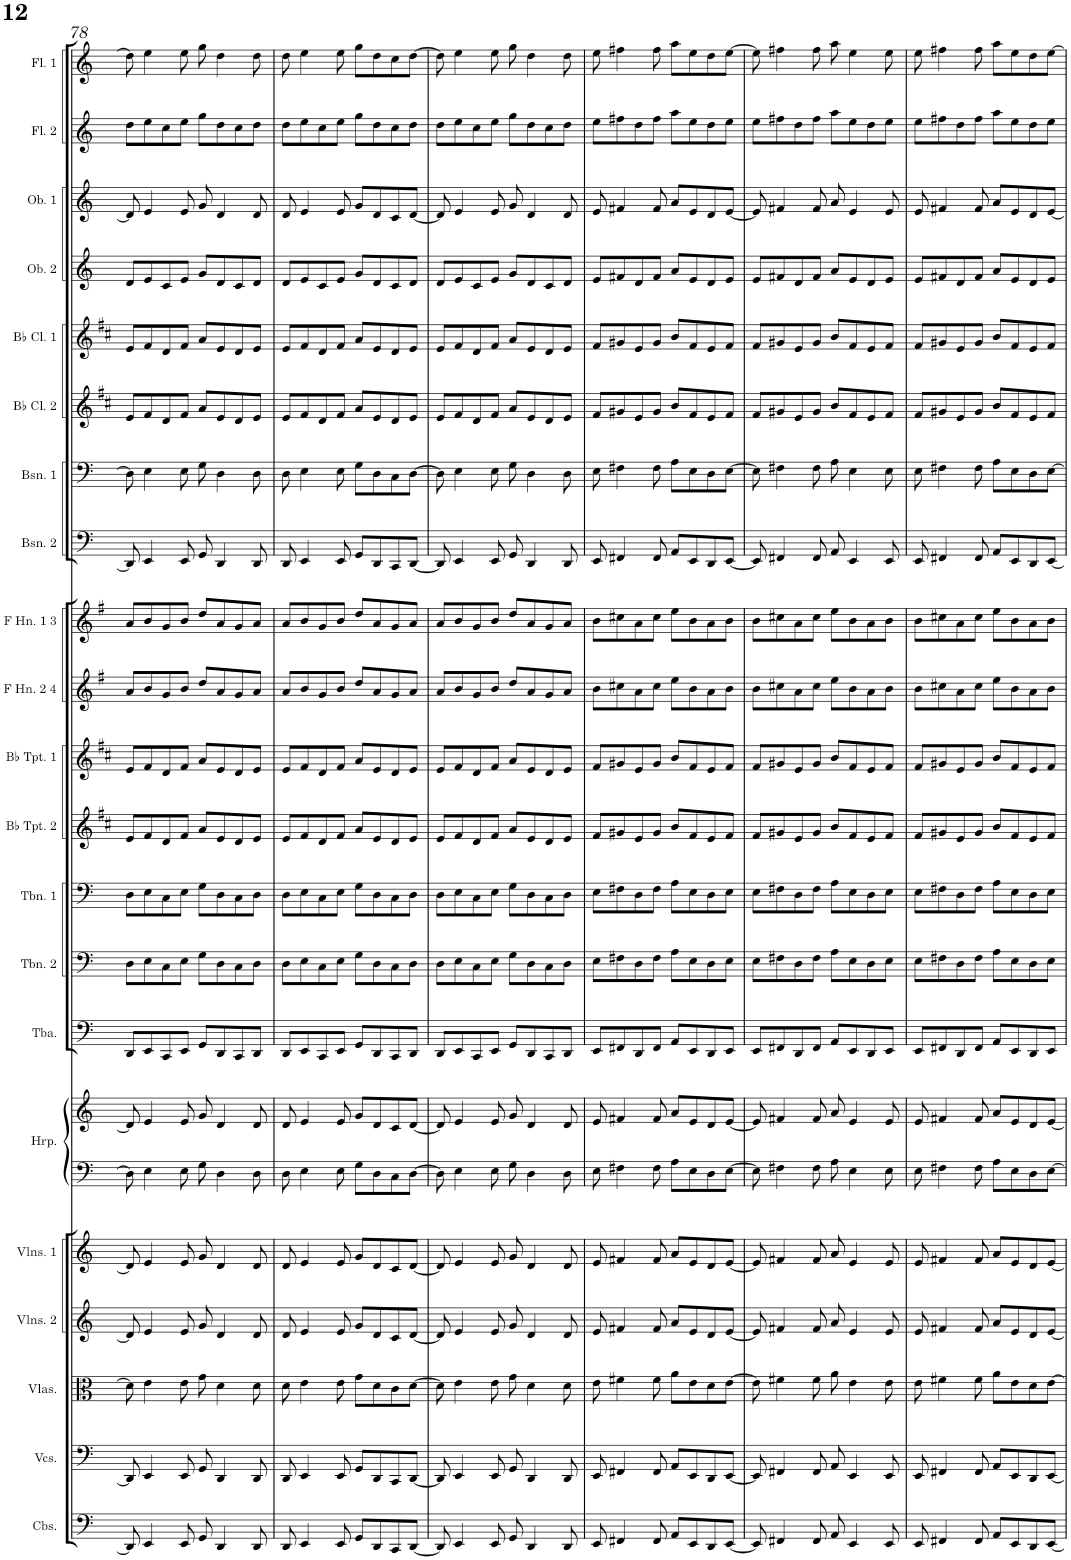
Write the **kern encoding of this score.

**kern	**kern	**kern	**kern	**kern	**kern	**kern	**kern	**kern	**kern	**kern	**kern	**kern	**kern	**kern	**kern	**kern	**kern	**kern	**kern	**kern	**kern
*part21	*part20	*part19	*part18	*part17	*part16	*part16	*part15	*part14	*part13	*part12	*part11	*part10	*part9	*part8	*part7	*part6	*part5	*part4	*part3	*part2	*part1
*staff22	*staff21	*staff20	*staff19	*staff18	*staff17	*staff16	*staff15	*staff14	*staff13	*staff12	*staff11	*staff10	*staff9	*staff8	*staff7	*staff6	*staff5	*staff4	*staff3	*staff2	*staff1
*I"Contrabasses	*I"Violoncellos	*I"Violas	*I"Violins 2	*I"Violins 1	*I"Harp	*	*I"Tuba	*I"Trombone 2	*I"Trombone 1	*I"Bb Trumpet 2	*I"Bb Trumpet 1	*I"F Horn 2 &amp; 4	*I"F Horn 1 &amp; 3	*I"Bassoon 2	*I"Bassoon 1	*I"Bb Clarinet 2	*I"Bb Clarinet 1	*I"Oboe 2	*I"Oboe 1	*I"Flute 2	*I"Flute 1
*I'Cbs.	*I'Vcs.	*I'Vlas.	*I'Vlns. 2	*I'Vlns. 1	*I'Hrp.	*	*I'Tba.	*I'Tbn. 2	*I'Tbn. 1	*I'Bb Tpt. 2	*I'Bb Tpt. 1	*I'F Hn. 2 4	*I'F Hn. 1 3	*I'Bsn. 2	*I'Bsn. 1	*I'Bb Cl. 2	*I'Bb Cl. 1	*I'Ob. 2	*I'Ob. 1	*I'Fl. 2	*I'Fl. 1
!!LO:PB:g=z
*clefF4	*clefF4	*clefC3	*clefG2	*clefG2	*clefF4	*clefG2	*clefF4	*clefF4	*clefF4	*clefG2	*clefG2	*clefG2	*clefG2	*clefF4	*clefF4	*clefG2	*clefG2	*clefG2	*clefG2	*clefG2	*clefG2
*Trd7c12	*	*	*	*	*	*	*	*	*	*Trd1c2	*Trd1c2	*Trd4c7	*Trd4c7	*	*	*Trd1c2	*Trd1c2	*	*	*	*
*k[]	*k[]	*k[]	*k[]	*k[]	*k[]	*k[]	*k[]	*k[]	*k[]	*k[f#c#]	*k[f#c#]	*k[f#]	*k[f#]	*k[]	*k[]	*k[f#c#]	*k[f#c#]	*k[]	*k[]	*k[]	*k[]
*M4/4	*M4/4	*M4/4	*M4/4	*M4/4	*M4/4	*M4/4	*M4/4	*M4/4	*M4/4	*M4/4	*M4/4	*M4/4	*M4/4	*M4/4	*M4/4	*M4/4	*M4/4	*M4/4	*M4/4	*M4/4	*M4/4
=78	=78	=78	=78	=78	=78	=78	=78	=78	=78	=78	=78	=78	=78	=78	=78	=78	=78	=78	=78	=78	=78
8DD/]	8DD/]	8d\]	8d/]	8d/]	8D\]	8d/]	8DD/L	8D\L	8D\L	8e/L	8e/L	8a/L	8a/L	8DD/]	8D\]	8e/L	8e/L	8d/L	8d/]	8dd\L	8dd\]
4EE/	4EE/	4e\	4e/	4e/	4E\	4e/	8EE/	8E\	8E\	8f#/	8f#/	8b/	8b/	4EE/	4E\	8f#/	8f#/	8e/	4e/	8ee\	4ee\
.	.	.	.	.	.	.	8CC/	8C\	8C\	8d/	8d/	8g/	8g/	.	.	8d/	8d/	8c/	.	8cc\	.
8EE/	8EE/	8e\	8e/	8e/	8E\	8e/	8EE/J	8E\J	8E\J	8f#/J	8f#/J	8b/J	8b/J	8EE/	8E\	8f#/J	8f#/J	8e/J	8e/	8ee\J	8ee\
8GG/	8GG/	8g\	8g/	8g/	8G\	8g/	8GG/L	8G\L	8G\L	8a/L	8a/L	8dd/L	8dd/L	8GG/	8G\	8a/L	8a/L	8g/L	8g/	8gg\L	8gg\
4DD/	4DD/	4d\	4d/	4d/	4D\	4d/	8DD/	8D\	8D\	8e/	8e/	8a/	8a/	4DD/	4D\	8e/	8e/	8d/	4d/	8dd\	4dd\
.	.	.	.	.	.	.	8CC/	8C\	8C\	8d/	8d/	8g/	8g/	.	.	8d/	8d/	8c/	.	8cc\	.
8DD/	8DD/	8d\	8d/	8d/	8D\	8d/	8DD/J	8D\J	8D\J	8e/J	8e/J	8a/J	8a/J	8DD/	8D\	8e/J	8e/J	8d/J	8d/	8dd\J	8dd\
=79	=79	=79	=79	=79	=79	=79	=79	=79	=79	=79	=79	=79	=79	=79	=79	=79	=79	=79	=79	=79	=79
8DD/	8DD/	8d\	8d/	8d/	8D\	8d/	8DD/L	8D\L	8D\L	8e/L	8e/L	8a/L	8a/L	8DD/	8D\	8e/L	8e/L	8d/L	8d/	8dd\L	8dd\
4EE/	4EE/	4e\	4e/	4e/	4E\	4e/	8EE/	8E\	8E\	8f#/	8f#/	8b/	8b/	4EE/	4E\	8f#/	8f#/	8e/	4e/	8ee\	4ee\
.	.	.	.	.	.	.	8CC/	8C\	8C\	8d/	8d/	8g/	8g/	.	.	8d/	8d/	8c/	.	8cc\	.
8EE/	8EE/	8e\	8e/	8e/	8E\	8e/	8EE/J	8E\J	8E\J	8f#/J	8f#/J	8b/J	8b/J	8EE/	8E\	8f#/J	8f#/J	8e/J	8e/	8ee\J	8ee\
8GG/L	8GG/L	8g\L	8g/L	8g/L	8G\L	8g/L	8GG/L	8G\L	8G\L	8a/L	8a/L	8dd/L	8dd/L	8GG/L	8G\L	8a/L	8a/L	8g/L	8g/L	8gg\L	8gg\L
8DD/	8DD/	8d\	8d/	8d/	8D\	8d/	8DD/	8D\	8D\	8e/	8e/	8a/	8a/	8DD/	8D\	8e/	8e/	8d/	8d/	8dd\	8dd\
8CC/	8CC/	8c\	8c/	8c/	8C\	8c/	8CC/	8C\	8C\	8d/	8d/	8g/	8g/	8CC/	8C\	8d/	8d/	8c/	8c/	8cc\	8cc\
[8DD/J	[8DD/J	[8d\J	[8d/J	[8d/J	[8D\J	[8d/J	8DD/J	8D\J	8D\J	8e/J	8e/J	8a/J	8a/J	[8DD/J	[8D\J	8e/J	8e/J	8d/J	[8d/J	8dd\J	[8dd\J
=80	=80	=80	=80	=80	=80	=80	=80	=80	=80	=80	=80	=80	=80	=80	=80	=80	=80	=80	=80	=80	=80
8DD/]	8DD/]	8d\]	8d/]	8d/]	8D\]	8d/]	8DD/L	8D\L	8D\L	8e/L	8e/L	8a/L	8a/L	8DD/]	8D\]	8e/L	8e/L	8d/L	8d/]	8dd\L	8dd\]
4EE/	4EE/	4e\	4e/	4e/	4E\	4e/	8EE/	8E\	8E\	8f#/	8f#/	8b/	8b/	4EE/	4E\	8f#/	8f#/	8e/	4e/	8ee\	4ee\
.	.	.	.	.	.	.	8CC/	8C\	8C\	8d/	8d/	8g/	8g/	.	.	8d/	8d/	8c/	.	8cc\	.
8EE/	8EE/	8e\	8e/	8e/	8E\	8e/	8EE/J	8E\J	8E\J	8f#/J	8f#/J	8b/J	8b/J	8EE/	8E\	8f#/J	8f#/J	8e/J	8e/	8ee\J	8ee\
8GG/	8GG/	8g\	8g/	8g/	8G\	8g/	8GG/L	8G\L	8G\L	8a/L	8a/L	8dd/L	8dd/L	8GG/	8G\	8a/L	8a/L	8g/L	8g/	8gg\L	8gg\
4DD/	4DD/	4d\	4d/	4d/	4D\	4d/	8DD/	8D\	8D\	8e/	8e/	8a/	8a/	4DD/	4D\	8e/	8e/	8d/	4d/	8dd\	4dd\
.	.	.	.	.	.	.	8CC/	8C\	8C\	8d/	8d/	8g/	8g/	.	.	8d/	8d/	8c/	.	8cc\	.
8DD/	8DD/	8d\	8d/	8d/	8D\	8d/	8DD/J	8D\J	8D\J	8e/J	8e/J	8a/J	8a/J	8DD/	8D\	8e/J	8e/J	8d/J	8d/	8dd\J	8dd\
=81	=81	=81	=81	=81	=81	=81	=81	=81	=81	=81	=81	=81	=81	=81	=81	=81	=81	=81	=81	=81	=81
8EE/	8EE/	8e\	8e/	8e/	8E\	8e/	8EE/L	8E\L	8E\L	8f#/L	8f#/L	8b\L	8b\L	8EE/	8E\	8f#/L	8f#/L	8e/L	8e/	8ee\L	8ee\
4FF#X/	4FF#X/	4f#X\	4f#X/	4f#X/	4F#X\	4f#X/	8FF#X/	8F#X\	8F#X\	8g#X/	8g#X/	8cc#X\	8cc#X\	4FF#X/	4F#X\	8g#X/	8g#X/	8f#X/	4f#X/	8ff#X\	4ff#X\
.	.	.	.	.	.	.	8DD/	8D\	8D\	8e/	8e/	8a\	8a\	.	.	8e/	8e/	8d/	.	8dd\	.
8FF#/	8FF#/	8f#\	8f#/	8f#/	8F#\	8f#/	8FF#/J	8F#\J	8F#\J	8g#/J	8g#/J	8cc#\J	8cc#\J	8FF#/	8F#\	8g#/J	8g#/J	8f#/J	8f#/	8ff#\J	8ff#\
8AA/L	8AA/L	8a\L	8a/L	8a/L	8A\L	8a/L	8AA/L	8A\L	8A\L	8b/L	8b/L	8ee\L	8ee\L	8AA/L	8A\L	8b/L	8b/L	8a/L	8a/L	8aa\L	8aa\L
8EE/	8EE/	8e\	8e/	8e/	8E\	8e/	8EE/	8E\	8E\	8f#/	8f#/	8b\	8b\	8EE/	8E\	8f#/	8f#/	8e/	8e/	8ee\	8ee\
8DD/	8DD/	8d\	8d/	8d/	8D\	8d/	8DD/	8D\	8D\	8e/	8e/	8a\	8a\	8DD/	8D\	8e/	8e/	8d/	8d/	8dd\	8dd\
[8EE/J	[8EE/J	[8e\J	[8e/J	[8e/J	[8E\J	[8e/J	8EE/J	8E\J	8E\J	8f#/J	8f#/J	8b\J	8b\J	[8EE/J	[8E\J	8f#/J	8f#/J	8e/J	[8e/J	8ee\J	[8ee\J
=82	=82	=82	=82	=82	=82	=82	=82	=82	=82	=82	=82	=82	=82	=82	=82	=82	=82	=82	=82	=82	=82
8EE/]	8EE/]	8e\]	8e/]	8e/]	8E\]	8e/]	8EE/L	8E\L	8E\L	8f#/L	8f#/L	8b\L	8b\L	8EE/]	8E\]	8f#/L	8f#/L	8e/L	8e/]	8ee\L	8ee\]
4FF#X/	4FF#X/	4f#X\	4f#X/	4f#X/	4F#X\	4f#X/	8FF#X/	8F#X\	8F#X\	8g#X/	8g#X/	8cc#X\	8cc#X\	4FF#X/	4F#X\	8g#X/	8g#X/	8f#X/	4f#X/	8ff#X\	4ff#X\
.	.	.	.	.	.	.	8DD/	8D\	8D\	8e/	8e/	8a\	8a\	.	.	8e/	8e/	8d/	.	8dd\	.
8FF#/	8FF#/	8f#\	8f#/	8f#/	8F#\	8f#/	8FF#/J	8F#\J	8F#\J	8g#/J	8g#/J	8cc#\J	8cc#\J	8FF#/	8F#\	8g#/J	8g#/J	8f#/J	8f#/	8ff#\J	8ff#\
8AA/	8AA/	8a\	8a/	8a/	8A\	8a/	8AA/L	8A\L	8A\L	8b/L	8b/L	8ee\L	8ee\L	8AA/	8A\	8b/L	8b/L	8a/L	8a/	8aa\L	8aa\
4EE/	4EE/	4e\	4e/	4e/	4E\	4e/	8EE/	8E\	8E\	8f#/	8f#/	8b\	8b\	4EE/	4E\	8f#/	8f#/	8e/	4e/	8ee\	4ee\
.	.	.	.	.	.	.	8DD/	8D\	8D\	8e/	8e/	8a\	8a\	.	.	8e/	8e/	8d/	.	8dd\	.
8EE/	8EE/	8e\	8e/	8e/	8E\	8e/	8EE/J	8E\J	8E\J	8f#/J	8f#/J	8b\J	8b\J	8EE/	8E\	8f#/J	8f#/J	8e/J	8e/	8ee\J	8ee\
=83	=83	=83	=83	=83	=83	=83	=83	=83	=83	=83	=83	=83	=83	=83	=83	=83	=83	=83	=83	=83	=83
8EE/	8EE/	8e\	8e/	8e/	8E\	8e/	8EE/L	8E\L	8E\L	8f#/L	8f#/L	8b\L	8b\L	8EE/	8E\	8f#/L	8f#/L	8e/L	8e/	8ee\L	8ee\
4FF#X/	4FF#X/	4f#X\	4f#X/	4f#X/	4F#X\	4f#X/	8FF#X/	8F#X\	8F#X\	8g#X/	8g#X/	8cc#X\	8cc#X\	4FF#X/	4F#X\	8g#X/	8g#X/	8f#X/	4f#X/	8ff#X\	4ff#X\
.	.	.	.	.	.	.	8DD/	8D\	8D\	8e/	8e/	8a\	8a\	.	.	8e/	8e/	8d/	.	8dd\	.
8FF#/	8FF#/	8f#\	8f#/	8f#/	8F#\	8f#/	8FF#/J	8F#\J	8F#\J	8g#/J	8g#/J	8cc#\J	8cc#\J	8FF#/	8F#\	8g#/J	8g#/J	8f#/J	8f#/	8ff#\J	8ff#\
8AA/L	8AA/L	8a\L	8a/L	8a/L	8A\L	8a/L	8AA/L	8A\L	8A\L	8b/L	8b/L	8ee\L	8ee\L	8AA/L	8A\L	8b/L	8b/L	8a/L	8a/L	8aa\L	8aa\L
8EE/	8EE/	8e\	8e/	8e/	8E\	8e/	8EE/	8E\	8E\	8f#/	8f#/	8b\	8b\	8EE/	8E\	8f#/	8f#/	8e/	8e/	8ee\	8ee\
8DD/	8DD/	8d\	8d/	8d/	8D\	8d/	8DD/	8D\	8D\	8e/	8e/	8a\	8a\	8DD/	8D\	8e/	8e/	8d/	8d/	8dd\	8dd\
[8EE/J	[8EE/J	[8e\J	[8e/J	[8e/J	[8E\J	[8e/J	8EE/J	8E\J	8E\J	8f#/J	8f#/J	8b\J	8b\J	[8EE/J	[8E\J	8f#/J	8f#/J	8e/J	[8e/J	8ee\J	[8ee\J
=	=	=	=	=	=	=	=	=	=	=	=	=	=	=	=	=	=	=	=	=	=
*-	*-	*-	*-	*-	*-	*-	*-	*-	*-	*-	*-	*-	*-	*-	*-	*-	*-	*-	*-	*-	*-
